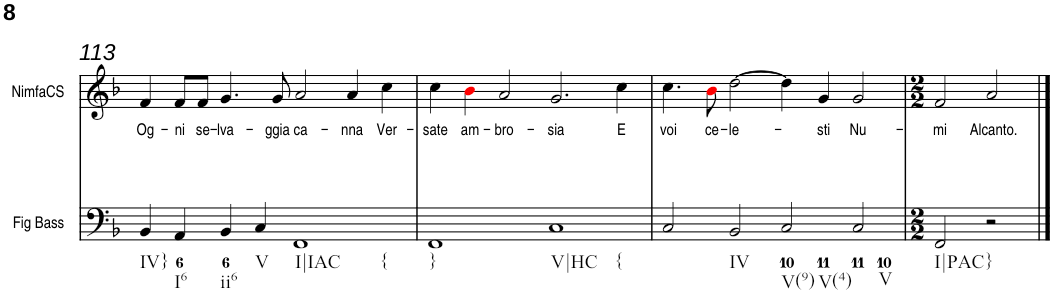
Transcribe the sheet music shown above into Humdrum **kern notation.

**kern	**kern	**text
*part2	*part1	*part1
*staff2	*staff1	*staff1
*I"Fig Bass	*I"Nimfa del Coro	*
*I'Fig Bass	*	*
!!LO:PB:g=z
*clefF4	*clefG2	*
*k[b-]	*k[b-]	*
*M4/2	*M4/2	*
=113	=113	=113
!LO:TX:b:t=IV}	!	!
!	!	!LO:LY:b
4BB-/	4f/	Og-
!LO:TX:b:t=I6	!	!
!	!	!LO:LY:b
4AA/	8f/L	-ni
!	!	!LO:LY:b
.	8f/J	se-
!LO:TX:b:t=ii6	!	!
!	!	!LO:LY:b
4BB-/	4.g/	-lva-
!LO:TX:b:t=V	!	!
4C/	.	.
!	!	!LO:LY:b
.	8g/	-ggia
!LO:TX:b:t=I|IAC	!	!
!LO:TX:b:t={	!	!
!	!	!LO:LY:b
1FF	2a/	ca-
!	!	!LO:LY:b
.	4a/	-nna
!	!	!LO:LY:b
.	4cc\	Ver-
=114	=114	=114
!LO:TX:b:t=}	!	!
!	!	!LO:LY:b
1FF	4cc\	-sate
!	!	!LO:LY:b
.	4b-i\	am-
!	!	!LO:LY:b
.	2a/	-bro-
!LO:TX:b:t=V|HC	!	!
!LO:TX:b:t={	!	!
!	!	!LO:LY:b
1C	2.g/	-sia
!	!	!LO:LY:b
.	4cc\	E
=115	=115	=115
!	!	!LO:LY:b
2C/	4.cc\	voi
!	!	!LO:LY:b
.	8b-i\	ce-
!LO:TX:b:t=IV	!	!
!	!	!LO:LY:b
2BB-/	[2dd\	-le-
!LO:TX:b:t=V(9)	!	!
!LO:TX:b:t=V(4)	!	!
2C/	4dd\]	.
!	!	!LO:LY:b
.	4g/	sti
!LO:TX:b:t=V	!	!
!	!	!LO:LY:b
2C/	2g/	Nu-
=116	=116	=116
*M2/2	*M2/2	*
!LO:TX:b:t=I|PAC}	!	!
!	!	!LO:LY:b
2FF/	2f/	-mi
!	!	!LO:LY:b
2r	2a/	Alcanto.
==	==	==
*-	*-	*-
